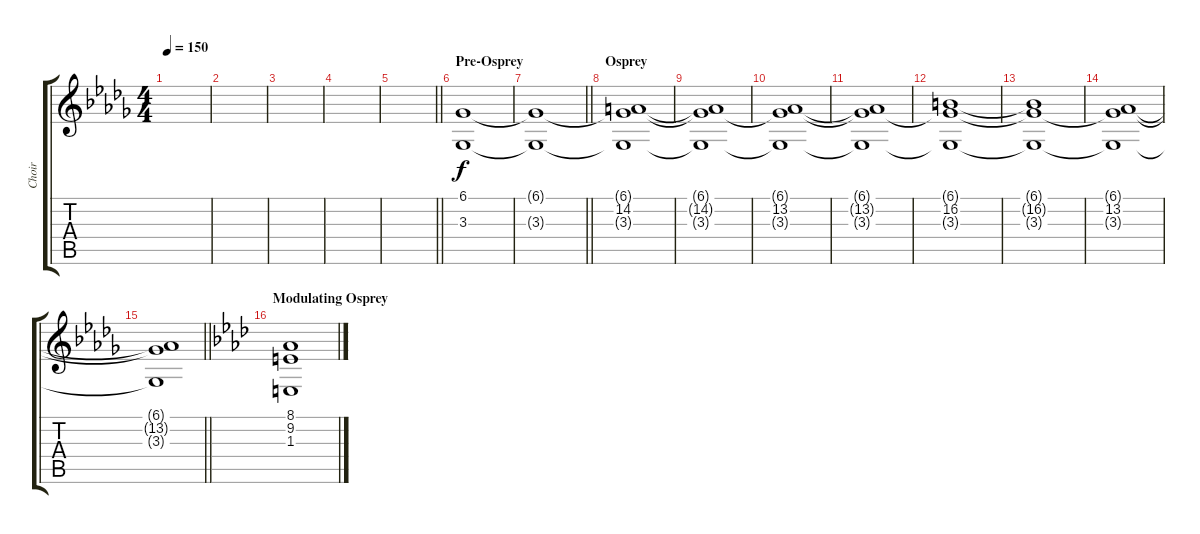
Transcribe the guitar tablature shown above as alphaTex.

\track ("Choir" "Choir") {instrument choiraahs}
\staff {score tabs}
\tuning (C4 G3 Eb3 Bb2 F2 C2) {hide}
\ts (4 4)
\tempo 150
\clef g2
\ks bbminor
|
|
|
|
\barLineRight lightlight
|
\section ("" "Pre-Osprey")
(6.1 3.3).1 |
\barLineRight lightlight
(6.1{t} 3.3{t}).1 |
\section ("" "Osprey")
(6.1{t} 14.2 3.3{t}).1 |
(6.1{t} 14.2{t} 3.3{t}).1 |
(6.1{t} 13.2 3.3{t}).1 |
(6.1{t} 13.2{t} 3.3{t}).1 |
(6.1{t} 16.2 3.3{t}).1 |
(6.1{t} 16.2{t} 3.3{t}).1 |
(6.1{t} 13.2 3.3{t}).1 |
\barLineRight lightlight
(6.1{t} 13.2{t} 3.3{t}).1 |
\section ("" "Modulating Osprey")
\ks fminor
(8.1 9.2 1.3).1
